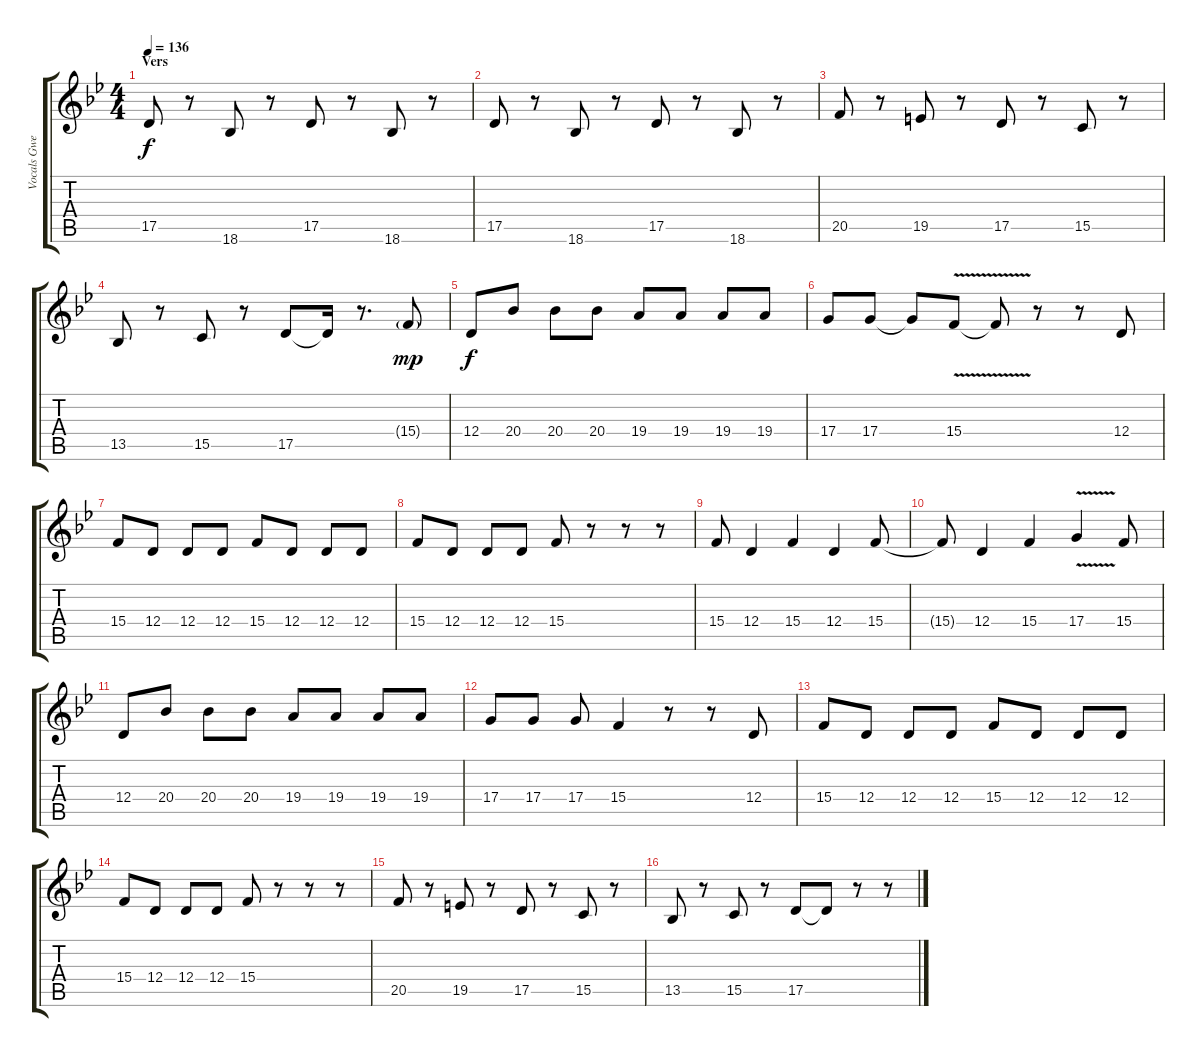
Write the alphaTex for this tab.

\track ("Vocals Gwen Stefani " "Vocals Gwe") {instrument lead6voice}
\staff {score tabs}
\tuning (E4 B3 G3 D3 A2 E2) {hide}
\ts (4 4)
\section ("" "Vers")
\tempo 136
\clef g2
\ks gminor
17.5.8{dy f} r.8 18.6.8 r.8 17.5.8 r.8 18.6.8 r.8 |
17.5.8 r.8 18.6.8 r.8 17.5.8 r.8 18.6.8 r.8 |
20.5.8 r.8 19.5.8 r.8 17.5.8 r.8 15.5.8 r.8 |
13.5.8 r.8 15.5.8 r.8 17.5.8 17.5{t}.16 r.8{d} 15.4{g}.8{dy mp} |
12.4.8{dy f} 20.4.8 20.4.8 20.4.8 19.4.8 19.4.8 19.4.8 19.4.8 |
17.4.8 17.4.8 17.4{t}.8 15.4{v}.8 15.4{t}.8 r.8 r.8 12.4.8 |
15.4.8 12.4.8 12.4.8 12.4.8 15.4.8 12.4.8 12.4.8 12.4.8 |
15.4.8 12.4.8 12.4.8 12.4.8 15.4.8 r.8 r.8 r.8 |
15.4.8 12.4.4 15.4.4 12.4.4 15.4.8 |
15.4{t}.8 12.4.4 15.4.4 17.4{v}.4 15.4.8 |
12.4.8 20.4.8 20.4.8 20.4.8 19.4.8 19.4.8 19.4.8 19.4.8 |
17.4.8 17.4.8 17.4.8 15.4.4 r.8 r.8 12.4.8 |
15.4.8 12.4.8 12.4.8 12.4.8 15.4.8 12.4.8 12.4.8 12.4.8 |
15.4.8 12.4.8 12.4.8 12.4.8 15.4.8 r.8 r.8 r.8 |
20.5.8 r.8 19.5.8 r.8 17.5.8 r.8 15.5.8 r.8 |
13.5.8 r.8 15.5.8 r.8 17.5.8 17.5{t}.8 r.8 r.8
